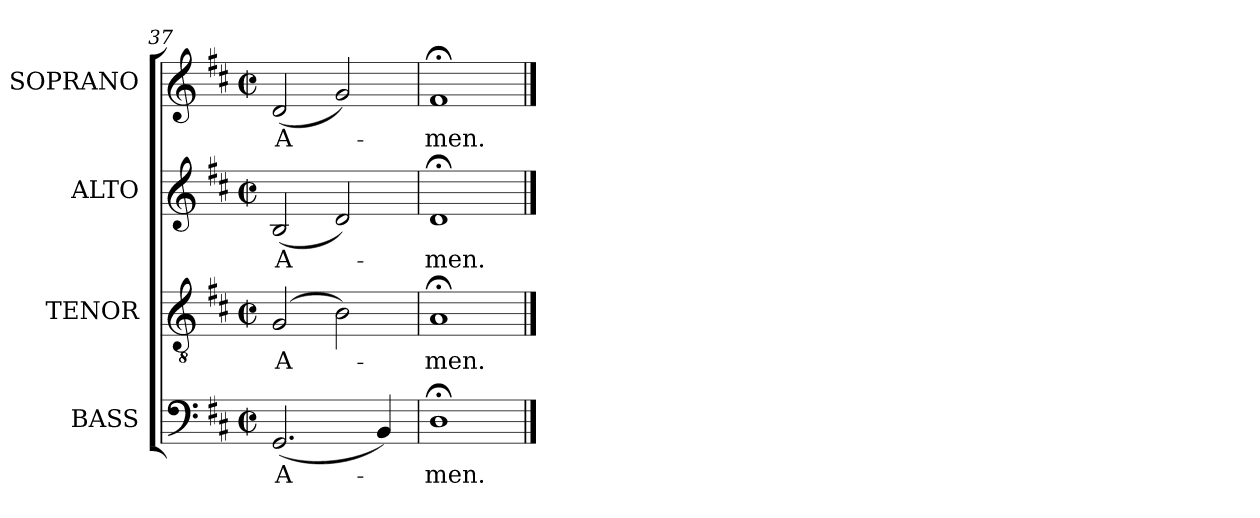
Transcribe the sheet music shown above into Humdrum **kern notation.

**kern	**text	**kern	**text	**kern	**text	**kern	**text
*part4	*part4	*part3	*part3	*part2	*part2	*part1	*part1
*staff4	*staff4	*staff3	*staff3	*staff2	*staff2	*staff1	*staff1
*I"BASS	*	*I"TENOR	*	*I"ALTO	*	*I"SOPRANO	*
*I'B.	*	*I'T.	*	*I'A.	*	*I'S.	*
*clefF4	*	*clefGv2	*	*clefG2	*	*clefG2	*
*	*	*ITrd7c12	*	*	*	*	*
*k[f#c#]	*	*k[f#c#]	*	*k[f#c#]	*	*k[f#c#]	*
*D:	*	*D:	*	*D:	*	*D:	*
*M2/2	*	*M2/2	*	*M2/2	*	*M2/2	*
*met(c|)	*	*met(c|)	*	*met(c|)	*	*met(c|)	*
=37	=37	=37	=37	=37	=37	=37	=37
!	!LO:LY:b:color=#000000	!	!	!	!	!	!
!	!	!	!LO:LY:b:color=#000000	!	!	!	!
!	!	!	!	!	!LO:LY:b:color=#000000	!	!
!	!	!	!	!	!	!	!LO:LY:b:color=#000000
(2.GGi/	A-	(2GGi/	A-	(2Bi/	A-	(2di/	A-
.	.	2BBi\)	.	2di/)	.	2gi/)	.
4BBi/)	.	.	.	.	.	.	.
=38	=38	=38	=38	=38	=38	=38	=38
!	!LO:LY:b:color=#000000	!	!	!	!	!	!
!	!	!	!LO:LY:b:color=#000000	!	!	!	!
!	!	!	!	!	!LO:LY:b:color=#000000	!	!
!	!	!	!	!	!	!	!LO:LY:b:color=#000000
1D;i	-men.	1AA;i	-men.	1d;i	-men.	1f#;i	-men.
==	==	==	==	==	==	==	==
*-	*-	*-	*-	*-	*-	*-	*-
